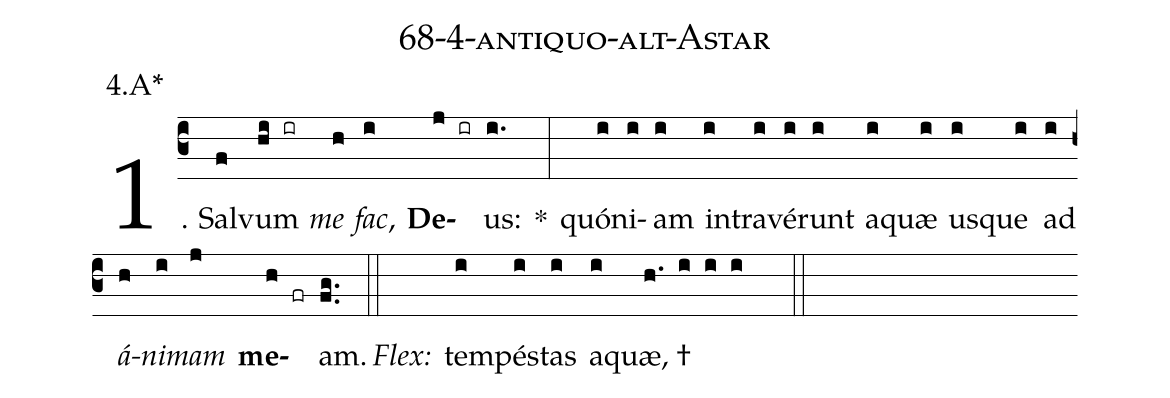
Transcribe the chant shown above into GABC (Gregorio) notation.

name: 68-4-antiquo-alt-Astar;
annotation: 4.A*;
%%
(c3)1. Sal(f)vum(hi ir) <i>me</i>(h) <i>fac</i>,(i) <b>De</b>(j ir)us:(i.) *(:) quón(i)i(i)am(i) in(i)tra(i)vé(i)runt(i) a(i)quæ(i) us(i)que(i) ad(i) <i>á</i>(h)<i>ni</i>(i)<i>mam</i>(j) <b>me</b>(h fr)am.(fg..) (::)
<i>Flex:</i>()  tem(i)pés(i)tas(i) a(i)quæ, †(h. i i i  ::)
